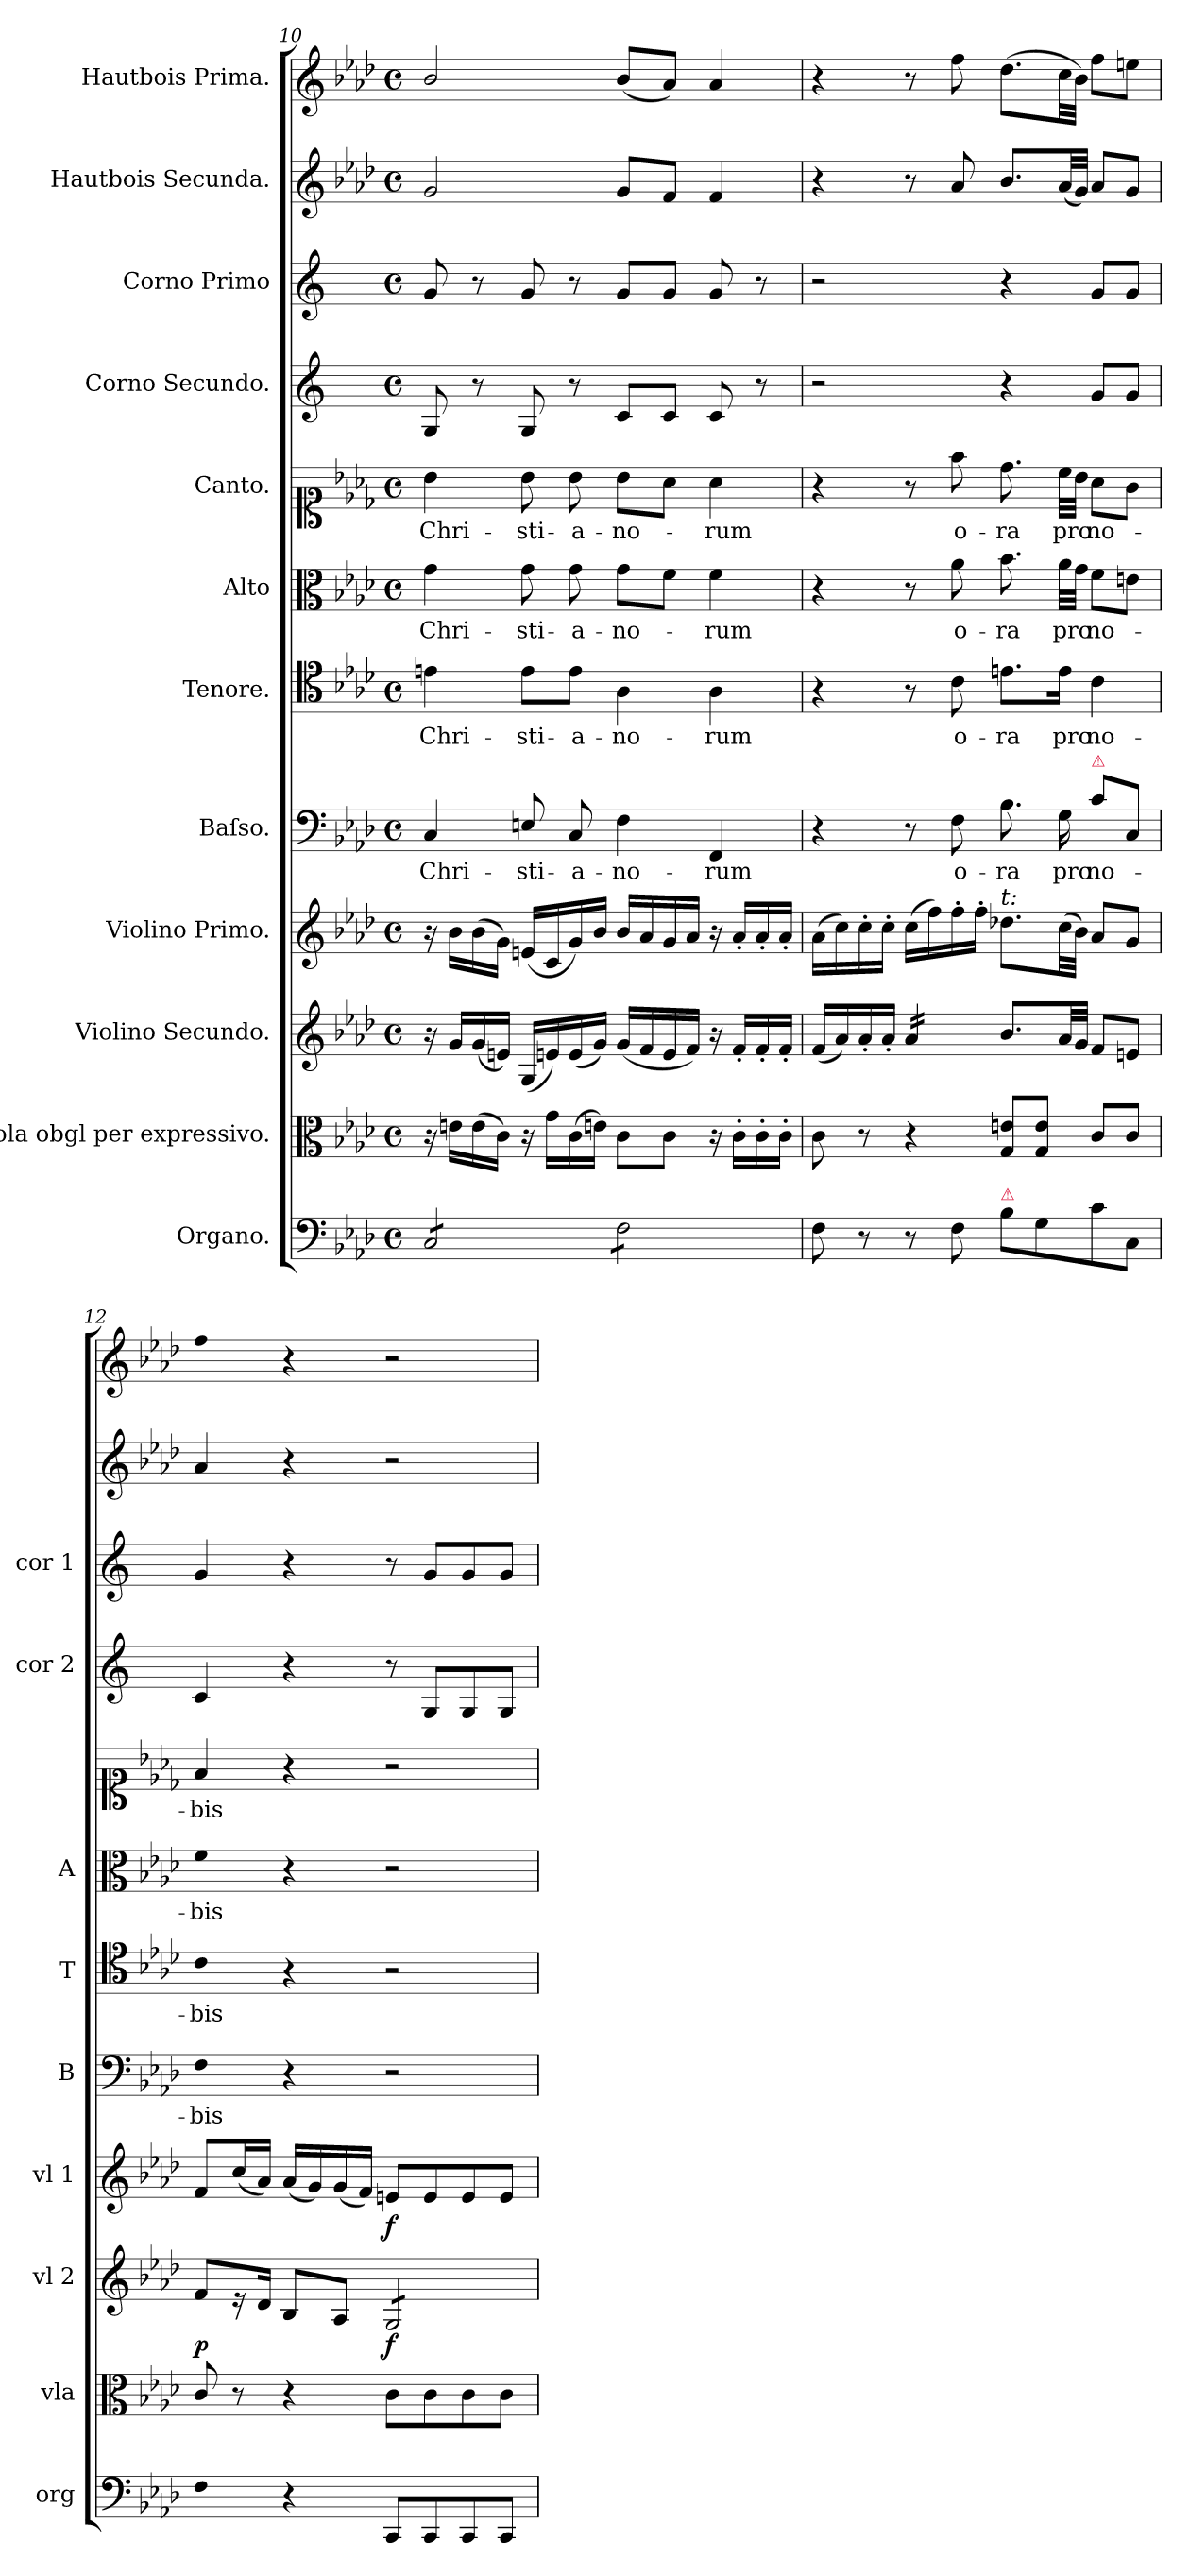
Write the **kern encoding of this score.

**kern	**kern	**kern	**dynam	**kern	**dynam	**kern	**text	**kern	**text	**kern	**text	**kern	**text	**kern	**kern	**kern	**kern
*part12	*part11	*part10	*part10	*part9	*part9	*part8	*part8	*part7	*part7	*part6	*part6	*part5	*part5	*part4	*part3	*part2	*part1
*staff12	*staff11	*staff10	*staff10	*staff9	*staff9	*staff8	*staff8	*staff7	*staff7	*staff6	*staff6	*staff5	*staff5	*staff4	*staff3	*staff2	*staff1
*I"Organo.	*I"Viola obgl per expressivo.	*I"Violino Secundo.	*	*I"Violino Primo.	*	*I"Baſso.	*	*I"Tenore.	*	*I"Alto	*	*I"Canto.	*	*I"Corno Secundo.	*I"Corno Primo	*I"Hautbois Secunda.	*I"Hautbois Prima.
*I'org	*I'vla	*I'vl 2	*	*I'vl 1	*	*I'B	*	*I'T	*	*I'A	*	*	*	*I'cor 2	*I'cor 1	*	*
*clefF4	*clefC3	*clefG2	*	*clefG2	*	*clefF4	*	*clefC4	*	*clefC3	*	*clefC1	*	*clefG2	*clefG2	*clefG2	*clefG2
*	*	*	*	*	*	*	*	*	*	*	*	*	*	*ITrd4c7	*ITrd4c7	*	*
*k[b-e-a-d-]	*k[b-e-a-d-]	*k[b-e-a-d-]	*	*k[b-e-a-d-]	*	*k[b-e-a-d-]	*	*k[b-e-a-d-]	*	*k[b-e-a-d-]	*	*k[b-e-a-d-]	*	*k[b-]	*k[b-]	*k[b-e-a-d-]	*k[b-e-a-d-]
*f:	*f:	*f:	*	*f:	*	*f:	*	*f:	*	*f:	*	*f:	*	*	*	*f:	*f:
*M4/4	*M4/4	*M4/4	*	*M4/4	*	*M4/4	*	*M4/4	*	*M4/4	*	*M4/4	*	*M4/4	*M4/4	*M4/4	*M4/4
*met(c)	*met(c)	*met(c)	*	*met(c)	*	*met(c)	*	*met(c)	*	*met(c)	*	*met(c)	*	*met(c)	*met(c)	*met(c)	*met(c)
=10	=10	=10	=10	=10	=10	=10	=10	=10	=10	=10	=10	=10	=10	=10	=10	=10	=10
*tremolo	*	*	*	*	*	*	*	*	*	*	*	*	*	*	*	*	*
8C/L	16r	16r	.	16r	.	4C/	Chri-	4en\	Chri-	4g\	Chri-	4b-\	Chri-	8C/	8c/	2g/	2b-/
.	16en\LL	16g/LL	.	16b-\LL	.	.	.	.	.	.	.	.	.	.	.	.	.
8C/	(16e\	(16g/	.	(16b-\	.	.	.	.	.	.	.	.	.	8r	8r	.	.
.	16c\JJ)	16en/JJ)	.	16g\JJ)	.	.	.	.	.	.	.	.	.	.	.	.	.
8C/	16r	(16G/LL	.	(16en/LL	.	8En/	-sti-	8e\L	-sti-	8g\	-sti-	8b-\	-sti-	8C/	8c/	.	.
.	16g\LL	16en/)	.	16c/	.	.	.	.	.	.	.	.	.	.	.	.	.
8C/J	(16c\	(16e/	.	16g/)	.	8C/	-a-	8e\J	-a-	8g\	-a-	8b-\	-a-	8r	8r	.	.
.	16en\JJ)	16g/JJ)	.	16b-/JJ	.	.	.	.	.	.	.	.	.	.	.	.	.
8F\L	8c\L	(16g/LL	.	16b-/LL	.	4F\	-no-	4A-\	-no-	8g\L	-no-	8b-\L	-no-	8F/L	8c/L	8g/L	(8b-/L
.	.	16f/	.	16a-/	.	.	.	.	.	.	.	.	.	.	.	.	.
8F\	8c\J	16e/	.	16g/	.	.	.	.	.	8f\J	.	8a-\J	.	8F/J	8c/J	8f/J	8a-/J)
.	.	16f/JJ)	.	16a-/JJ	.	.	.	.	.	.	.	.	.	.	.	.	.
8F\	16r	16r	.	16r	.	4FF/	-rum	4A-\	-rum	4f\	-rum	4a-\	-rum	8F/	8c/	4f/	4a-/
.	16c'\LL	16f'/LL	.	16a-'/LL	.	.	.	.	.	.	.	.	.	.	.	.	.
8F\J	16c'\	16f'/	.	16a-'/	.	.	.	.	.	.	.	.	.	8r	8r	.	.
*Xtremolo	*	*	*	*	*	*	*	*	*	*	*	*	*	*	*	*	*
.	16c'\JJ	16f'/JJ	.	16a-'/JJ	.	.	.	.	.	.	.	.	.	.	.	.	.
=11	=11	=11	=11	=11	=11	=11	=11	=11	=11	=11	=11	=11	=11	=11	=11	=11	=11
8F\	8c\	(16f/LL	.	(16a-\LL	.	4r	.	4r	.	4r	.	4r	.	2r	2r	4r	4r
.	.	16a-/)	.	16cc\)	.	.	.	.	.	.	.	.	.	.	.	.	.
8r	8r	16a-'/	.	16cc'\	.	.	.	.	.	.	.	.	.	.	.	.	.
.	.	16a-'/JJ	.	16cc'\JJ	.	.	.	.	.	.	.	.	.	.	.	.	.
*	*	*tremolo	*	*	*	*	*	*	*	*	*	*	*	*	*	*	*
8r	4r	16a-/LL	.	(16cc\LL	.	8r	.	8r	.	8r	.	8r	.	.	.	8r	8r
.	.	16a-/	.	16ff\)	.	.	.	.	.	.	.	.	.	.	.	.	.
8F\	.	16a-/	.	16ff'\	.	8F\	o-	8c\	o-	8a-\	o-	8ff\	o-	.	.	8a-/	8ff\
.	.	16a-/JJ	.	16ff'\JJ	.	.	.	.	.	.	.	.	.	.	.	.	.
*	*	*Xtremolo	*	*	*	*	*	*	*	*	*	*	*	*	*	*	*
!	!	!	!	!LO:TX:a:i:t=t&colon;	!	!	!	!	!	!	!	!	!	!	!	!	!
!LO:TX:a:color=crimson:t=⚠	!	!	!	!	!	!	!	!	!	!	!	!	!	!	!	!	!
8B-\L	8G/ 8en/L	8.b-/L	.	8.dd-X\L	.	8.B-\	-ra	8.en\L	-ra	8.b-\	-ra	8.dd-\	-ra	4r	4r	8.b-/L	(8.dd-\L
8G\	8G/ 8e/J	.	.	.	.	.	.	.	.	.	.	.	.	.	.	.	.
.	.	32a-/LL	.	(32cc\LL	.	16G\	pro	16e\Jk	pro	32a-\LLL	pro	32cc\LLL	pro	.	.	(32a-/LL	32cc\LL
.	.	32g/JJJ	.	32b-\JJJ)	.	.	.	.	.	32g\JJJ	.	32b-\JJJ	.	.	.	32g/JJJ)	32b-\JJJ)
!	!	!	!	!	!	!LO:TX:a:color=crimson:t=⚠	!	!	!	!	!	!	!	!	!	!	!
8c\	8c/L	8f/L	.	8a-/L	.	8c\L	no-	4c\	no-	8f\L	no-	8a-\L	no-	8c/L	8c/L	8a-/L	8ff\L
8C/J	8c/J	8en/J	.	8g/J	.	8C/J	.	.	.	8en\J	.	8g\J	.	8c/J	8c/J	8g/J	8een\J
=12	=12	=12	=12	=12	=12	=12	=12	=12	=12	=12	=12	=12	=12	=12	=12	=12	=12
4F\	8c/	8f/L	p	8f/L	.	4F\	-bis	4c\	-bis	4f\	-bis	4f/	-bis	4F/	4c/	4a-/	4ff\
!	!	!	!	!	!LO:DY:a	!	!	!	!	!	!	!	!	!	!	!	!
.	8r	16r	.	(16cc/L	p&colon; p	.	.	.	.	.	.	.	.	.	.	.	.
.	.	16d-/Jk	.	16a-/JJ)	.	.	.	.	.	.	.	.	.	.	.	.	.
4r	4r	8B-/L	.	(16a-/LL	.	4r	.	4r	.	4r	.	4r	.	4r	4r	4r	4r
.	.	.	.	16g/)	.	.	.	.	.	.	.	.	.	.	.	.	.
.	.	8A-/J	.	(16g/	.	.	.	.	.	.	.	.	.	.	.	.	.
.	.	.	.	16f/JJ)	.	.	.	.	.	.	.	.	.	.	.	.	.
*	*	*tremolo	*	*	*	*	*	*	*	*	*	*	*	*	*	*	*
8CC/L	8c\L	8G/L	f	8en/L	f	2r	.	2r	.	2r	.	2r	.	8r	8r	2r	2r
8CC/	8c\	8G/	.	8e/	.	.	.	.	.	.	.	.	.	8C/L	8c/L	.	.
8CC/	8c\	8G/	.	8e/	.	.	.	.	.	.	.	.	.	8C/	8c/	.	.
8CC/J	8c\J	8G/J	.	8e/J	.	.	.	.	.	.	.	.	.	8C/J	8c/J	.	.
*	*	*Xtremolo	*	*	*	*	*	*	*	*	*	*	*	*	*	*	*
=	=	=	=	=	=	=	=	=	=	=	=	=	=	=	=	=	=
*-	*-	*-	*-	*-	*-	*-	*-	*-	*-	*-	*-	*-	*-	*-	*-	*-	*-
